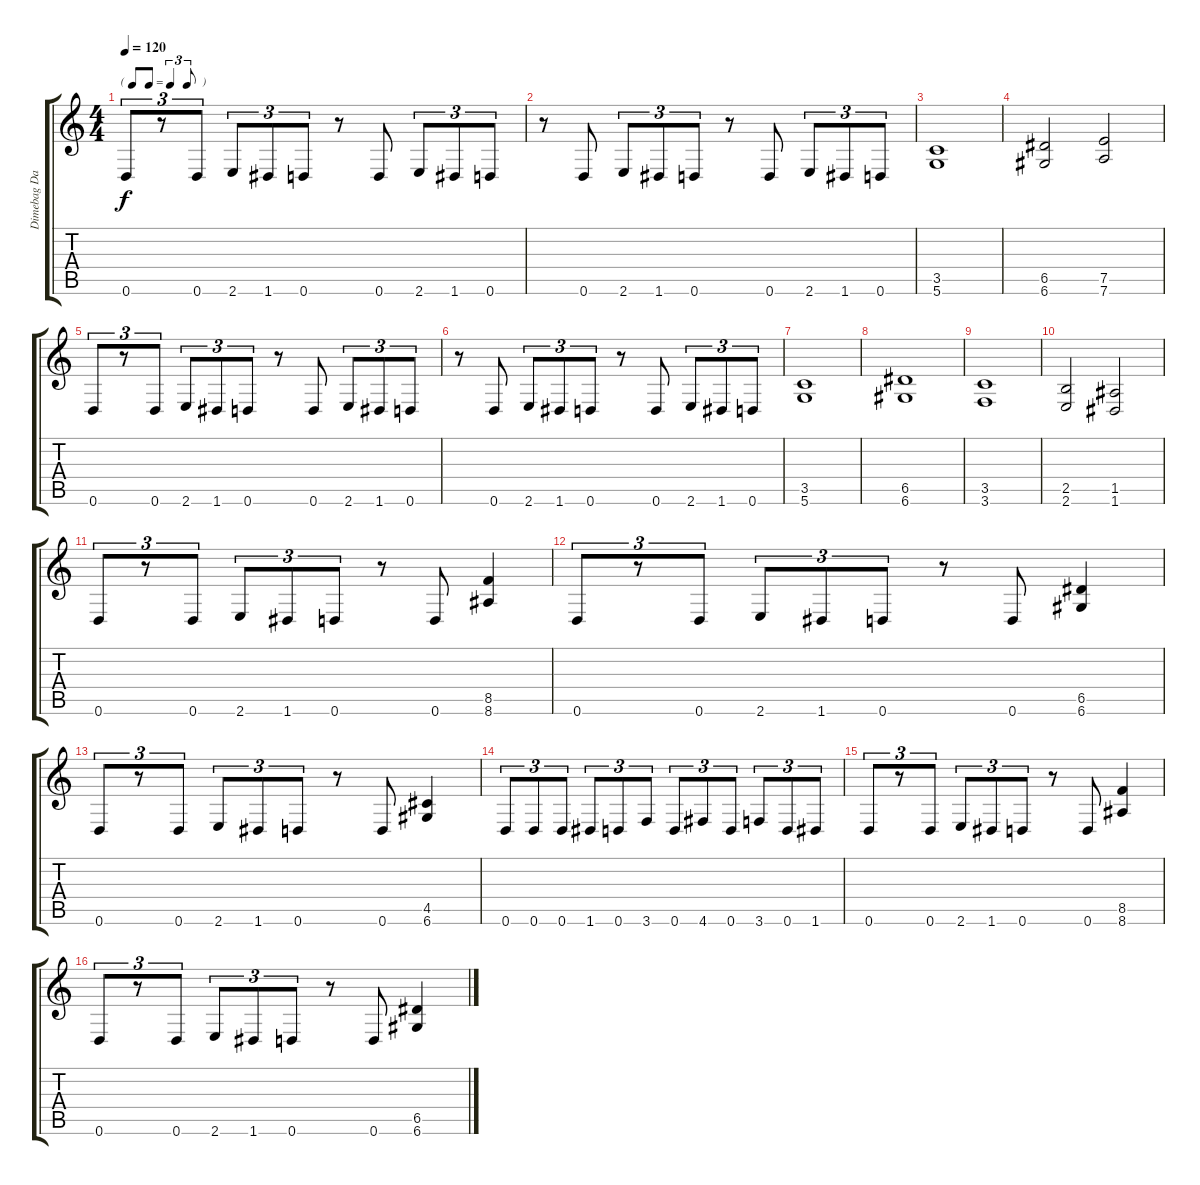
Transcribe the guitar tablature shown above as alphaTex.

\track ("Dimebag Darrell (Disto Gtr)" "Dimebag Da") {instrument distortionguitar}
\staff {score tabs}
\tuning (E4 B3 G3 D3 A2 D2) {hide}
\ts (4 4)
\tf triplet8th
\tempo 120
\clef g2
\ks c
0.6.8{tu (3 2) dy f} r.8{tu (3 2)} 0.6.8{tu (3 2)} 2.6.8{tu (3 2)} 1.6.8{tu (3 2)} 0.6.8{tu (3 2)} r.8 0.6.8 2.6.8{tu (3 2)} 1.6.8{tu (3 2)} 0.6.8{tu (3 2)} |
r.8 0.6.8 2.6.8{tu (3 2)} 1.6.8{tu (3 2)} 0.6.8{tu (3 2)} r.8 0.6.8 2.6.8{tu (3 2)} 1.6.8{tu (3 2)} 0.6.8{tu (3 2)} |
(3.5 5.6).1 |
(6.5 6.6).2 (7.5 7.6).2 |
0.6.8{tu (3 2)} r.8{tu (3 2)} 0.6.8{tu (3 2)} 2.6.8{tu (3 2)} 1.6.8{tu (3 2)} 0.6.8{tu (3 2)} r.8 0.6.8 2.6.8{tu (3 2)} 1.6.8{tu (3 2)} 0.6.8{tu (3 2)} |
r.8 0.6.8 2.6.8{tu (3 2)} 1.6.8{tu (3 2)} 0.6.8{tu (3 2)} r.8 0.6.8 2.6.8{tu (3 2)} 1.6.8{tu (3 2)} 0.6.8{tu (3 2)} |
(3.5 5.6).1 |
(6.5 6.6).1 |
(3.5 3.6).1 |
(2.5 2.6).2 (1.5 1.6).2 |
0.6.8{tu (3 2)} r.8{tu (3 2)} 0.6.8{tu (3 2)} 2.6.8{tu (3 2)} 1.6.8{tu (3 2)} 0.6.8{tu (3 2)} r.8 0.6.8 (8.5 8.6).4 |
0.6.8{tu (3 2)} r.8{tu (3 2)} 0.6.8{tu (3 2)} 2.6.8{tu (3 2)} 1.6.8{tu (3 2)} 0.6.8{tu (3 2)} r.8 0.6.8 (6.5 6.6).4 |
0.6.8{tu (3 2)} r.8{tu (3 2)} 0.6.8{tu (3 2)} 2.6.8{tu (3 2)} 1.6.8{tu (3 2)} 0.6.8{tu (3 2)} r.8 0.6.8 (4.5 6.6).4 |
0.6.8{tu (3 2)} 0.6.8{tu (3 2)} 0.6.8{tu (3 2)} 1.6.8{tu (3 2)} 0.6.8{tu (3 2)} 3.6.8{tu (3 2)} 0.6.8{tu (3 2)} 4.6.8{tu (3 2)} 0.6.8{tu (3 2)} 3.6.8{tu (3 2)} 0.6.8{tu (3 2)} 1.6.8{tu (3 2)} |
0.6.8{tu (3 2)} r.8{tu (3 2)} 0.6.8{tu (3 2)} 2.6.8{tu (3 2)} 1.6.8{tu (3 2)} 0.6.8{tu (3 2)} r.8 0.6.8 (8.5 8.6).4 |
0.6.8{tu (3 2)} r.8{tu (3 2)} 0.6.8{tu (3 2)} 2.6.8{tu (3 2)} 1.6.8{tu (3 2)} 0.6.8{tu (3 2)} r.8 0.6.8 (6.5 6.6).4
